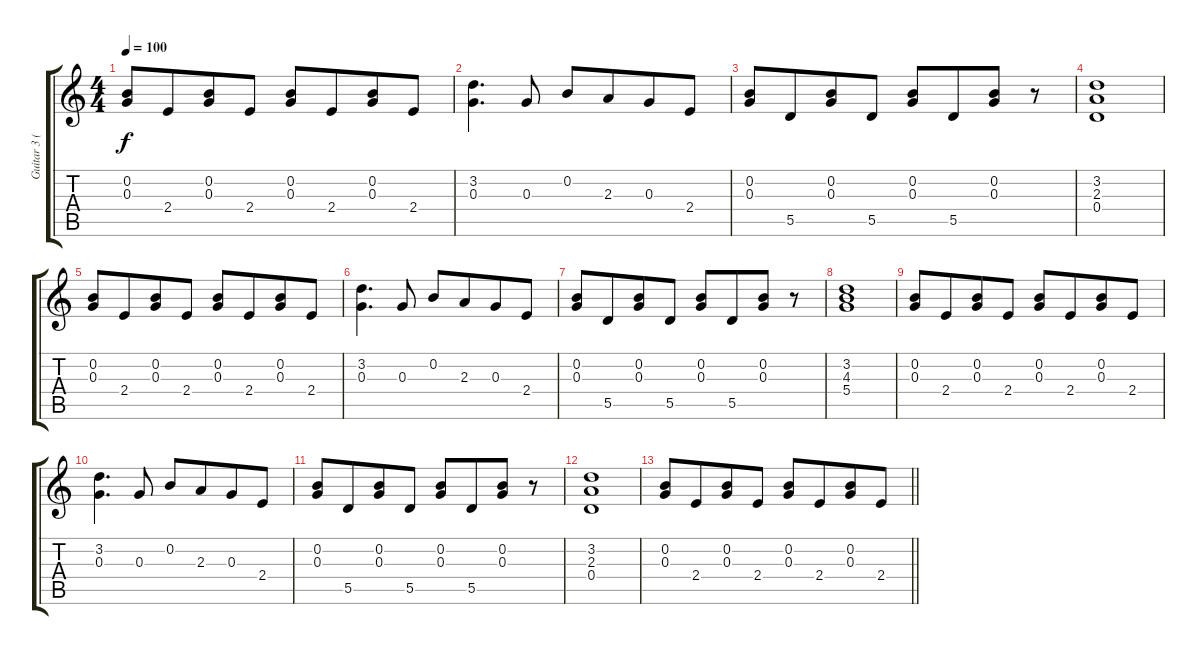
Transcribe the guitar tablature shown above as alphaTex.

\track ("Guitar 3 (Solo)" "Guitar 3 (") {instrument acousticguitarsteel}
\staff {score tabs}
\tuning (E4 B3 G3 D3 A2 E2) {hide}
\ts (4 4)
\tempo 100
\clef g2
\ks c
(0.2 0.3).8{dy f} 2.4.8{beam merge} (0.2 0.3).8 2.4.8 (0.2 0.3).8 2.4.8{beam merge} (0.2 0.3).8 2.4.8 |
(3.2 0.3).4{d} 0.3.8 0.2.8 2.3.8{beam merge} 0.3.8 2.4.8 |
(0.2 0.3).8 5.5.8{beam merge} (0.2 0.3).8 5.5.8 (0.2 0.3).8 5.5.8{beam merge} (0.2 0.3).8 r.8 |
(3.2 2.3 0.4).1 |
(0.2 0.3).8 2.4.8{beam merge} (0.2 0.3).8 2.4.8 (0.2 0.3).8 2.4.8{beam merge} (0.2 0.3).8 2.4.8 |
(3.2 0.3).4{d} 0.3.8 0.2.8 2.3.8{beam merge} 0.3.8 2.4.8 |
(0.2 0.3).8 5.5.8{beam merge} (0.2 0.3).8 5.5.8 (0.2 0.3).8 5.5.8{beam merge} (0.2 0.3).8 r.8 |
(3.2 4.3 5.4).1 |
(0.2 0.3).8 2.4.8{beam merge} (0.2 0.3).8 2.4.8 (0.2 0.3).8 2.4.8{beam merge} (0.2 0.3).8 2.4.8 |
(3.2 0.3).4{d} 0.3.8 0.2.8 2.3.8{beam merge} 0.3.8 2.4.8 |
(0.2 0.3).8 5.5.8{beam merge} (0.2 0.3).8 5.5.8 (0.2 0.3).8 5.5.8{beam merge} (0.2 0.3).8 r.8 |
(3.2 2.3 0.4).1 |
\barLineRight lightlight
(0.2 0.3).8 2.4.8{beam merge} (0.2 0.3).8 2.4.8 (0.2 0.3).8 2.4.8{beam merge} (0.2 0.3).8 2.4.8
